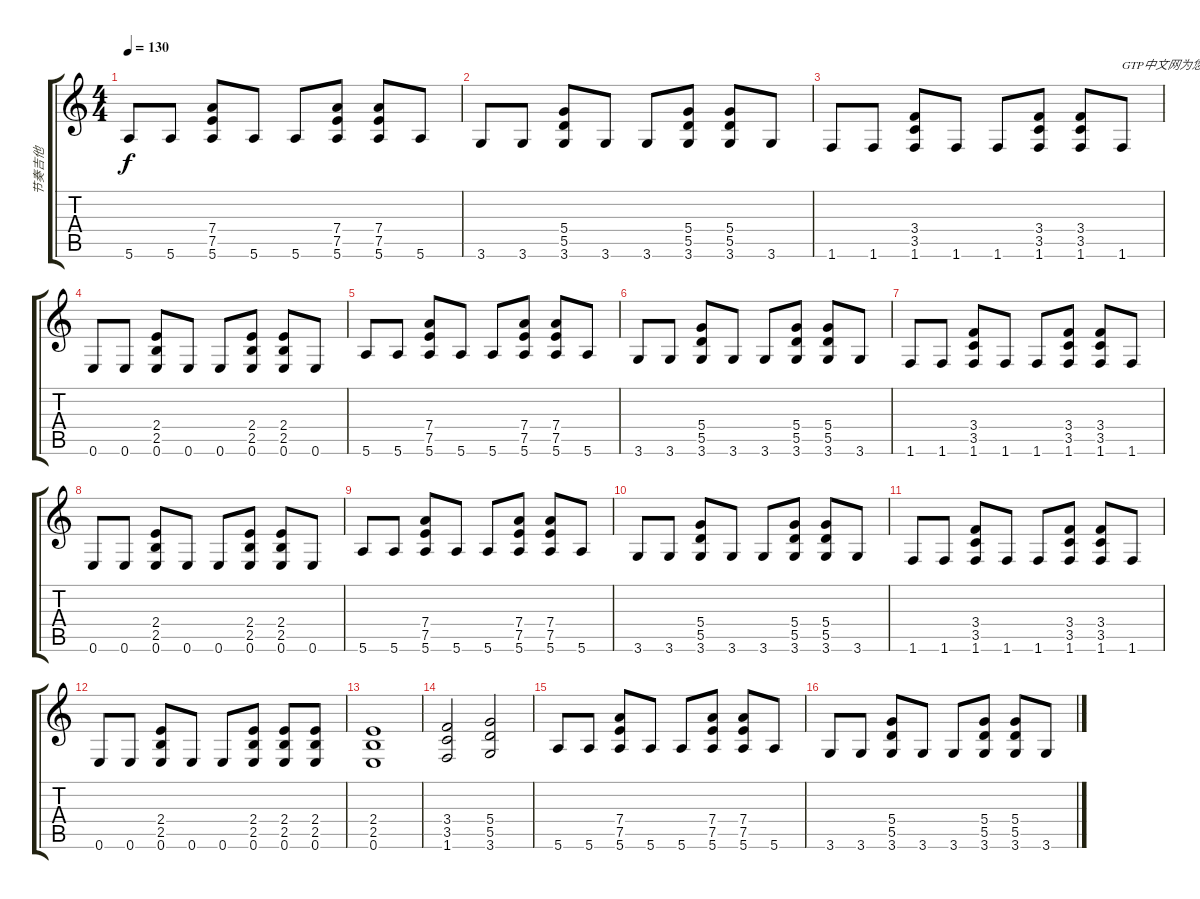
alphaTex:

\track ("节奏吉他" "节奏吉他") {instrument distortionguitar}
\staff {score tabs}
\tuning (E4 B3 G3 D3 A2 E2) {hide}
\ts (4 4)
\tempo 130
\clef g2
\ks c
5.6.8{dy f} 5.6.8 (7.4 7.5 5.6).8 5.6.8 5.6.8 (7.4 7.5 5.6).8 (7.4 7.5 5.6).8 5.6.8 |
3.6.8 3.6.8 (5.4 5.5 3.6).8 3.6.8 3.6.8 (5.4 5.5 3.6).8 (5.4 5.5 3.6).8 3.6.8 |
1.6.8 1.6.8 (3.4 3.5 1.6).8 1.6.8 1.6.8 (3.4 3.5 1.6).8 (3.4 3.5 1.6).8 1.6.8{txt "GTP中文网为您提供优秀的谱子"} |
0.6.8 0.6.8 (2.4 2.5 0.6).8 0.6.8 0.6.8 (2.4 2.5 0.6).8 (2.4 2.5 0.6).8 0.6.8 |
5.6.8 5.6.8 (7.4 7.5 5.6).8 5.6.8 5.6.8 (7.4 7.5 5.6).8 (7.4 7.5 5.6).8 5.6.8 |
3.6.8 3.6.8 (5.4 5.5 3.6).8 3.6.8 3.6.8 (5.4 5.5 3.6).8 (5.4 5.5 3.6).8 3.6.8 |
1.6.8 1.6.8 (3.4 3.5 1.6).8 1.6.8 1.6.8 (3.4 3.5 1.6).8 (3.4 3.5 1.6).8 1.6.8 |
0.6.8 0.6.8 (2.4 2.5 0.6).8 0.6.8 0.6.8 (2.4 2.5 0.6).8 (2.4 2.5 0.6).8 0.6.8 |
5.6.8 5.6.8 (7.4 7.5 5.6).8 5.6.8 5.6.8 (7.4 7.5 5.6).8 (7.4 7.5 5.6).8 5.6.8 |
3.6.8 3.6.8 (5.4 5.5 3.6).8 3.6.8 3.6.8 (5.4 5.5 3.6).8 (5.4 5.5 3.6).8 3.6.8 |
1.6.8 1.6.8 (3.4 3.5 1.6).8 1.6.8 1.6.8 (3.4 3.5 1.6).8 (3.4 3.5 1.6).8 1.6.8 |
0.6.8 0.6.8 (2.4 2.5 0.6).8 0.6.8 0.6.8 (2.4 2.5 0.6).8 (2.4 2.5 0.6).8 (2.4 2.5 0.6).8 |
(2.4 2.5 0.6).1 |
(3.4 3.5 1.6).2 (5.4 5.5 3.6).2 |
5.6.8 5.6.8 (7.4 7.5 5.6).8 5.6.8 5.6.8 (7.4 7.5 5.6).8 (7.4 7.5 5.6).8 5.6.8 |
3.6.8 3.6.8 (5.4 5.5 3.6).8 3.6.8 3.6.8 (5.4 5.5 3.6).8 (5.4 5.5 3.6).8 3.6.8
